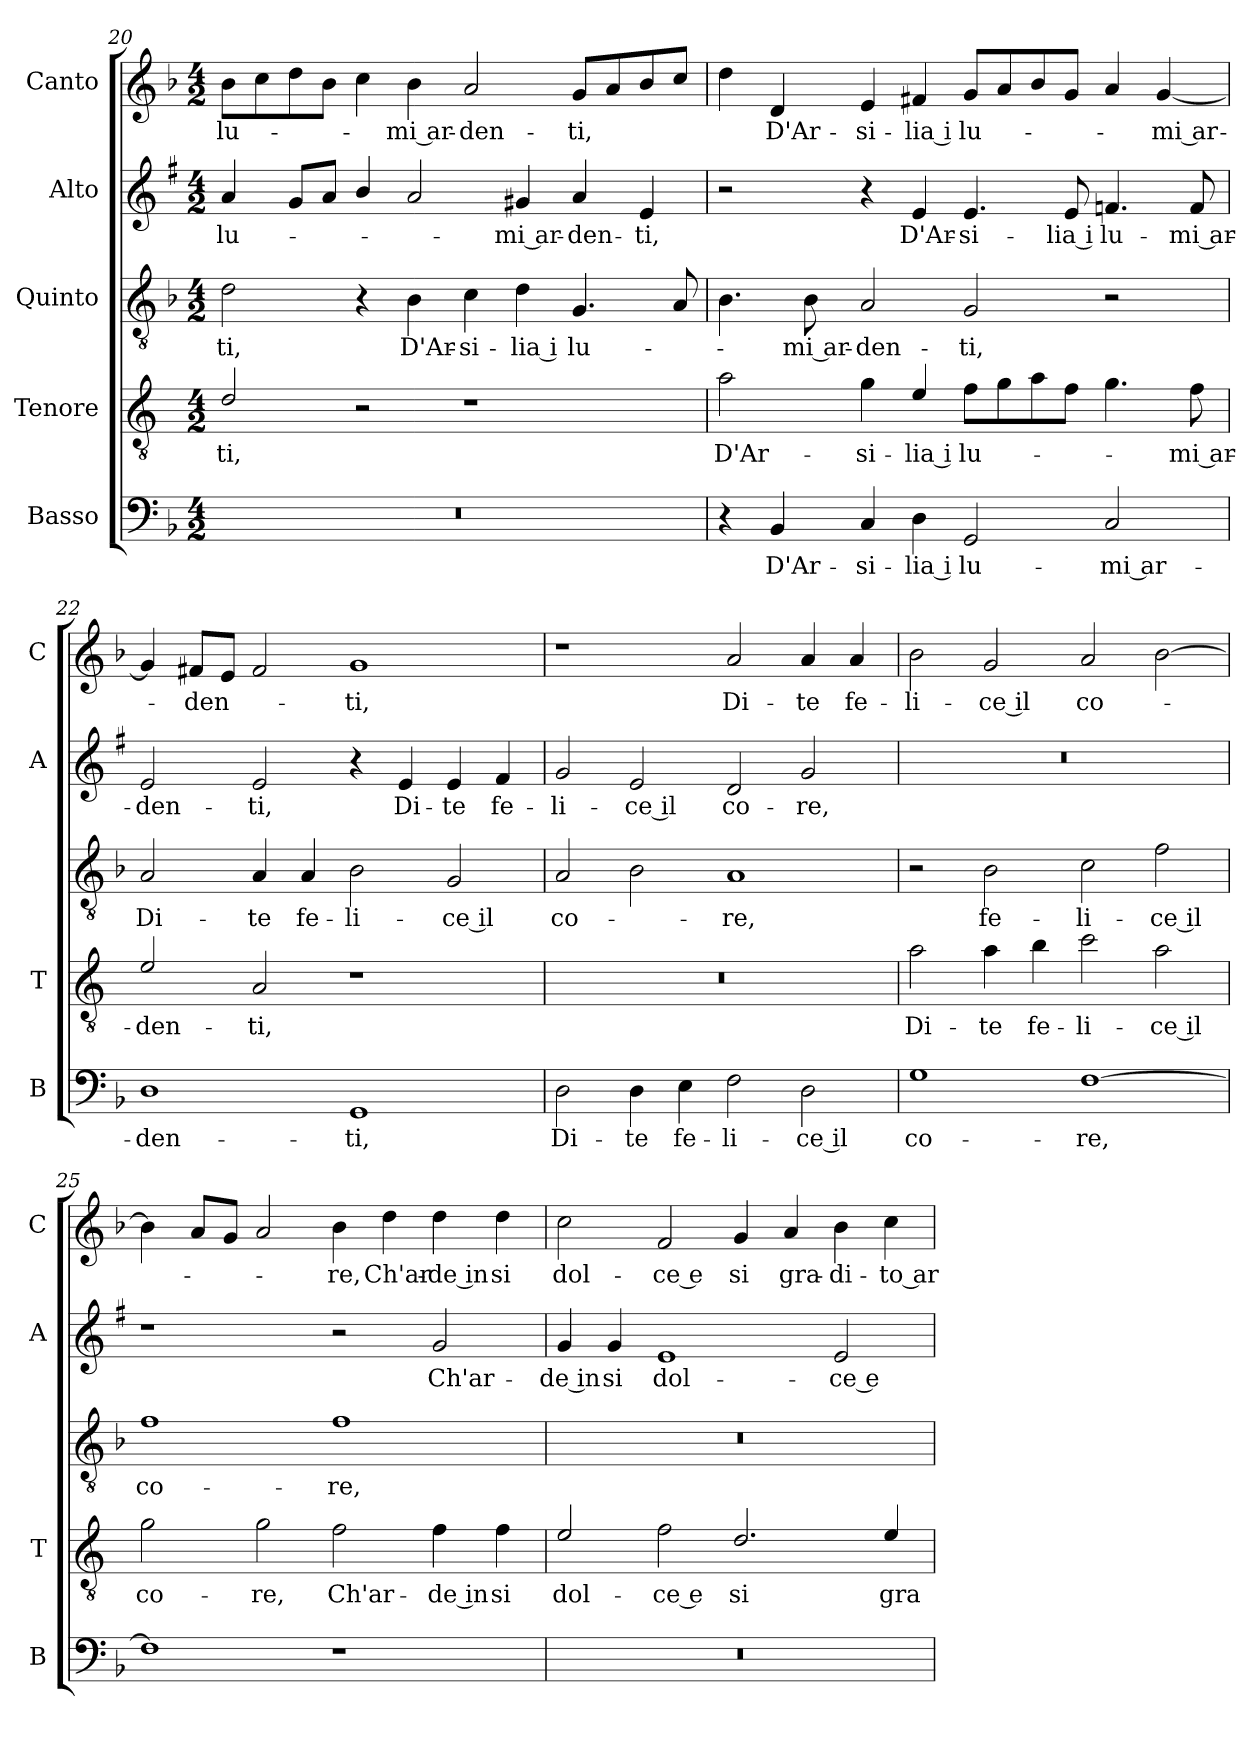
**kern	**text	**kern	**text	**kern	**text	**kern	**text	**kern	**text
*part5	*part5	*part4	*part4	*part3	*part3	*part2	*part2	*part1	*part1
*staff5	*staff5	*staff4	*staff4	*staff3	*staff3	*staff2	*staff2	*staff1	*staff1
*I"Basso	*	*I"Tenore	*	*I"Quinto	*	*I"Alto	*	*I"Canto	*
*I'B	*	*I'T	*	*	*	*I'A	*	*I'C	*
*clefF4	*	*clefGv2	*	*clefGv2	*	*clefG2	*	*clefG2	*
*	*	*ITrd4c7	*	*	*	*ITrd1c2	*	*	*
*k[b-]	*	*k[b-]	*	*k[b-]	*	*k[b-]	*	*k[b-]	*
*F:	*	*F:	*	*F:	*	*F:	*	*F:	*
*M4/2	*	*M4/2	*	*M4/2	*	*M4/2	*	*M4/2	*
=20	=20	=20	=20	=20	=20	=20	=20	=20	=20
!	!	!	!LO:LY:b	!	!LO:LY:b	!	!LO:LY:b	!	!LO:LY:b
0r	.	2G/	-ti,	2d\	-ti,	4g/	lu-	8b-\L	lu-
.	.	.	.	.	.	.	.	8cc\	.
.	.	.	.	.	.	8f/L	.	8dd\	.
.	.	.	.	.	.	8g/J	.	8b-\J	.
.	.	2r	.	4r	.	4a/	.	4cc\	.
!	!	!	!	!	!LO:LY:b	!	!	!	!LO:LY:b
.	.	.	.	4B-\	D'Ar-	2g/	.	4b-\	-mi ar-
!	!	!	!	!	!LO:LY:b	!	!	!	!LO:LY:b
.	.	1r	.	4c\	-si-	.	.	2a/	-den-
!	!	!	!	!	!LO:LY:b	!	!LO:LY:b	!	!
.	.	.	.	4d\	-lia i	4f#X/	-mi ar-	.	.
!	!	!	!	!	!LO:LY:b	!	!LO:LY:b	!	!LO:LY:b
.	.	.	.	4.G/	lu-	4g/	-den-	8g/L	-ti,
.	.	.	.	.	.	.	.	8a/	.
!	!	!	!	!	!	!	!LO:LY:b	!	!
.	.	.	.	.	.	4d/	-ti,	8b-/	.
.	.	.	.	8A/	.	.	.	8cc/J	.
!!LO:LB:g=z
=21	=21	=21	=21	=21	=21	=21	=21	=21	=21
!	!	!	!LO:LY:b	!	!	!	!	!	!
4r	.	2d\	D'Ar-	4.B-\	.	2r	.	4dd\	.
!	!LO:LY:b	!	!	!	!	!	!	!	!LO:LY:b
4BB-/	D'Ar-	.	.	.	.	.	.	4d/	D'Ar-
!	!	!	!	!	!LO:LY:b	!	!	!	!
.	.	.	.	8B-\	-mi ar-	.	.	.	.
!	!LO:LY:b	!	!LO:LY:b	!	!LO:LY:b	!	!	!	!LO:LY:b
4C/	-si-	4c\	-si-	2A/	-den-	4r	.	4e/	-si-
!	!LO:LY:b	!	!LO:LY:b	!	!	!	!LO:LY:b	!	!LO:LY:b
4D\	-lia i	4A/	-lia i	.	.	4d/	D'Ar-	4f#X/	-lia i
!	!LO:LY:b	!	!LO:LY:b	!	!LO:LY:b	!	!LO:LY:b	!	!LO:LY:b
2GG/	lu-	8B-\L	lu-	2G/	-ti,	4.d/	-si-	8g/L	lu-
.	.	8c\	.	.	.	.	.	8a/	.
.	.	8d\	.	.	.	.	.	8b-/	.
!	!	!	!	!	!	!	!LO:LY:b	!	!
.	.	8B-\J	.	.	.	8d/	-lia i	8g/J	.
!	!LO:LY:b	!	!	!	!	!	!LO:LY:b	!	!
2C/	-mi ar-	4.c\	.	2r	.	4.e-X/	lu-	4a/	.
!	!	!	!	!	!	!	!	!	!LO:LY:b
.	.	.	.	.	.	.	.	[4g/	-mi ar-
!	!	!	!LO:LY:b	!	!	!	!LO:LY:b	!	!
.	.	8B-\	-mi ar-	.	.	8e-/	-mi ar-	.	.
=22	=22	=22	=22	=22	=22	=22	=22	=22	=22
!	!LO:LY:b	!	!LO:LY:b	!	!LO:LY:b	!	!LO:LY:b	!	!
1D	-den-	2A/	-den-	2A/	Di-	2d/	-den-	4g/]	.
!	!	!	!	!	!	!	!	!	!LO:LY:b
.	.	.	.	.	.	.	.	8f#X/L	-den-
.	.	.	.	.	.	.	.	8e/J	.
!	!	!	!LO:LY:b	!	!LO:LY:b	!	!LO:LY:b	!	!
.	.	2D/	-ti,	4A/	-te	2d/	-ti,	2f#/	.
!	!	!	!	!	!LO:LY:b	!	!	!	!
.	.	.	.	4A/	fe-	.	.	.	.
!	!LO:LY:b	!	!	!	!LO:LY:b	!	!	!	!LO:LY:b
1GG	-ti,	1r	.	2B-\	-li-	4r	.	1g	-ti,
!	!	!	!	!	!	!	!LO:LY:b	!	!
.	.	.	.	.	.	4d/	Di-	.	.
!	!	!	!	!	!LO:LY:b	!	!LO:LY:b	!	!
.	.	.	.	2G/	-ce il	4d/	-te	.	.
!	!	!	!	!	!	!	!LO:LY:b	!	!
.	.	.	.	.	.	4e/	fe-	.	.
=23	=23	=23	=23	=23	=23	=23	=23	=23	=23
!	!LO:LY:b	!	!	!	!LO:LY:b	!	!LO:LY:b	!	!
2D\	Di-	0r	.	2A/	co-	2f/	-li-	1r	.
!	!LO:LY:b	!	!	!	!	!	!LO:LY:b	!	!
4D\	-te	.	.	2B-\	.	2d/	-ce il	.	.
!	!LO:LY:b	!	!	!	!	!	!	!	!
4E\	fe-	.	.	.	.	.	.	.	.
!	!LO:LY:b	!	!	!	!LO:LY:b	!	!LO:LY:b	!	!LO:LY:b
2F\	-li-	.	.	1A	-re,	2c/	co-	2a/	Di-
!	!LO:LY:b	!	!	!	!	!	!LO:LY:b	!	!LO:LY:b
2D\	-ce il	.	.	.	.	2f/	-re,	4a/	-te
!	!	!	!	!	!	!	!	!	!LO:LY:b
.	.	.	.	.	.	.	.	4a/	fe-
!!LO:LB:g=z
=24	=24	=24	=24	=24	=24	=24	=24	=24	=24
!	!LO:LY:b	!	!LO:LY:b	!	!	!	!	!	!LO:LY:b
1G	co-	2d\	Di-	2r	.	0r	.	2b-\	-li-
!	!	!	!LO:LY:b	!	!LO:LY:b	!	!	!	!LO:LY:b
.	.	4d\	-te	2B-\	fe-	.	.	2g/	-ce il
!	!	!	!LO:LY:b	!	!	!	!	!	!
.	.	4e\	fe-	.	.	.	.	.	.
!	!LO:LY:b	!	!LO:LY:b	!	!LO:LY:b	!	!	!	!LO:LY:b
[1F	-re,	2f\	-li-	2c\	-li-	.	.	2a/	co-
!	!	!	!LO:LY:b	!	!LO:LY:b	!	!	!	!
.	.	2d\	-ce il	2f\	-ce il	.	.	[2b-\	.
=25	=25	=25	=25	=25	=25	=25	=25	=25	=25
!	!	!	!LO:LY:b	!	!LO:LY:b	!	!	!	!
1F]	.	2c\	co-	1f	co-	1r	.	4b-\]	.
.	.	.	.	.	.	.	.	8a/L	.
.	.	.	.	.	.	.	.	8g/J	.
!	!	!	!LO:LY:b	!	!	!	!	!	!
.	.	2c\	-re,	.	.	.	.	2a/	.
!	!	!	!LO:LY:b	!	!LO:LY:b	!	!	!	!LO:LY:b
1r	.	2B-\	Ch'ar-	1f	-re,	2r	.	4b-\	-re,
!	!	!	!	!	!	!	!	!	!LO:LY:b
.	.	.	.	.	.	.	.	4dd\	Ch'ar-
!	!	!	!LO:LY:b	!	!	!	!LO:LY:b	!	!LO:LY:b
.	.	4B-\	-de in	.	.	2f/	Ch'ar-	4dd\	-de in
!	!	!	!LO:LY:b	!	!	!	!	!	!LO:LY:b
.	.	4B-\	si	.	.	.	.	4dd\	si
=26	=26	=26	=26	=26	=26	=26	=26	=26	=26
!	!	!	!LO:LY:b	!	!	!	!LO:LY:b	!	!LO:LY:b
0r	.	2A/	dol-	0r	.	4f/	-de in	2cc\	dol-
!	!	!	!	!	!	!	!LO:LY:b	!	!
.	.	.	.	.	.	4f/	si	.	.
!	!	!	!LO:LY:b	!	!	!	!LO:LY:b	!	!LO:LY:b
.	.	2B-\	-ce e	.	.	1d	dol-	2f/	-ce e
!	!	!	!LO:LY:b	!	!	!	!	!	!LO:LY:b
.	.	2.G/	si	.	.	.	.	4g/	si
!	!	!	!	!	!	!	!	!	!LO:LY:b
.	.	.	.	.	.	.	.	4a/	gra-
!	!	!	!	!	!	!	!LO:LY:b	!	!LO:LY:b
.	.	.	.	.	.	2d/	-ce e	4b-\	-di-
!	!	!	!LO:LY:b	!	!	!	!	!	!LO:LY:b
.	.	4A/	gra-	.	.	.	.	4cc\	-to ar-
=	=	=	=	=	=	=	=	=	=
*-	*-	*-	*-	*-	*-	*-	*-	*-	*-
